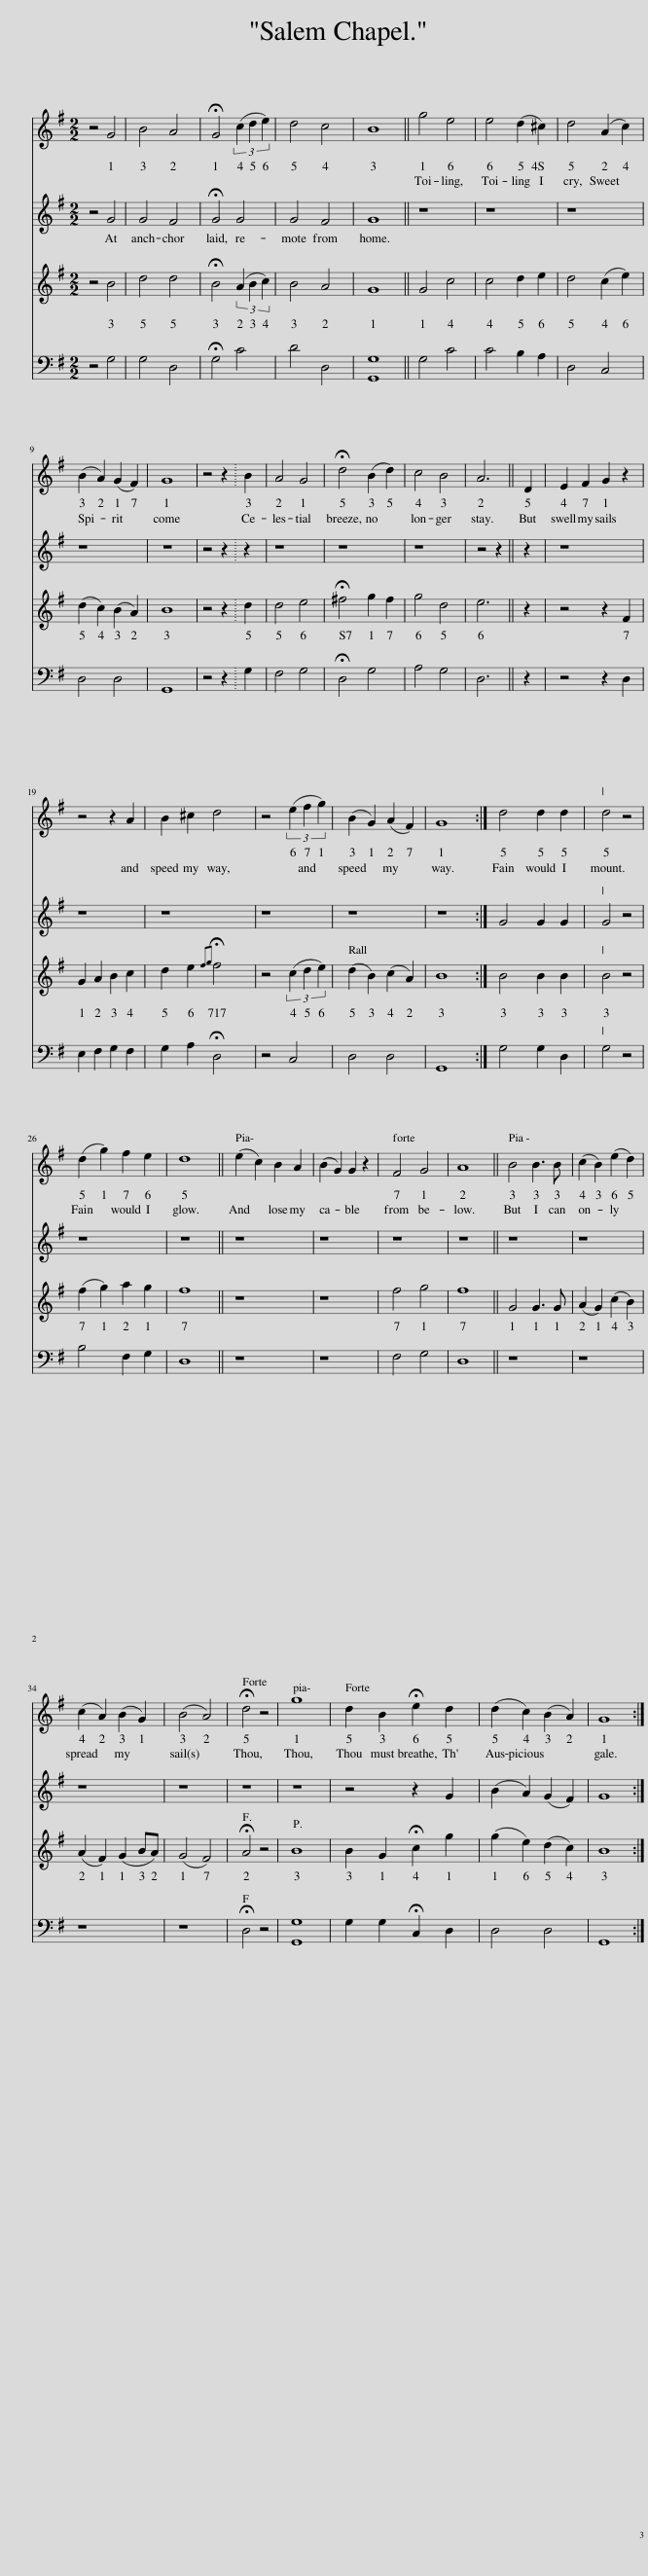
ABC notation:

X:1
%%score 1 2 3 4
L:1/8
M:2/2
I:linebreak $
K:G
V:1 treble
V:2 treble
V:3 treble
V:4 bass
V:1
 z4 G4 | B4 A4 | !fermata!G4 (3(c2 d2 e2) | d4 c4 | B8 || %5
 g4 e4 | e4 (d2 ^c2) | d4 (A2 c2) |$ (B2 A2) (G2 F2) | G8 | %10
 z4 z2 | B2 | A4 G4 | !fermata!d4 (B2 d2) | c4 B4 | %15
 A6 || D2 | E2 F2 G2 z2 |$ z4 z2 A2 | B2 ^c2 d4 | %20
 z4 (3(e2 f2 g2) | (B2 G2) (A2 F2) | G8 :| d4 d2 d2 | d4 z4 |$ %25
 (d2 g2) f2 e2 | d8 || (e2 c2) B2 A2 | (B2 G2) G2 z2 | F4 G4 | %30
 A8 || B4 B3 B | (c2 B2) (e2 d2) |$ (c2 A2) (B2 G2) | (B4 A4) | %35
 !fermata!d4 z4 | g8 | d2 B2 !fermata!e2 d2 | (d2 c2) (B2 A2) | G8 :| %40
V:2
 z4 G4 | G4 F4 | !fermata!G4 G4 | G4 F4 | G8 || %5
 z8 | z8 | z8 |$ z8 | z8 | %10
 z4 z2 | z2 | z8 | z8 | z8 | %15
 z4 z2 || z2 | z8 |$ z8 | z8 | %20
 z8 | z8 | z8 :| G4 G2 G2 | G4 z4 |$ %25
 z8 | z8 || z8 | z8 | z8 | %30
 z8 || z8 | z8 |$ z8 | z8 | %35
 z8 | z8 | z4 z2 G2 | (B2 A2) (G2 F2) | G8 :| %40
V:3
 z4 B4 | d4 d4 | !fermata!B4 (3(A2 B2 c2) | B4 A4 | G8 || %5
 G4 c4 | c4 d2 e2 | d4 (c2 e2) |$ (d2 c2) (B2 A2) | B8 | %10
 z4 z2 | d2 | d4 e4 | !fermata!^f4 g2 f2 | g4 d4 | %15
 e6 || z2 | z4 z2 F2 |$ G2 A2 B2 c2 | d2 e2{!fermata!f!fermata!g} !fermata!f4 | %20
 z4 (3(c2 d2 e2) | (d2 B2) (c2 A2) | B8 :| B4 B2 B2 | B4 z4 |$ %25
 (f2 g2) a2 g2 | f8 || z8 | z8 | f4 g4 | %30
 f8 || G4 G3 G | (A2 G2) (c2 B2) |$ (A2 F2) (G2 BA) | (G4 F4) | %35
 !fermata!A4 z4 | B8 | B2 G2 !fermata!c2 g2 | (g2 e2) (d2 c2) | B8 :| %40
V:4
 z4 G,4 | G,4 D,4 | !fermata!G,4 C4 | D4 D,4 | [G,,G,]8 || %5
 G,4 C4 | C4 B,2 A,2 | D,4 C,4 |$ D,4 D,4 | G,,8 | %10
 z4 z2 | G,2 | F,4 G,4 | !fermata!D,4 G,4 | A,4 G,4 | %15
 D,6 || z2 | z4 z2 D,2 |$ E,2 F,2 G,2 F,2 | G,2 A,2 !fermata!D,4 | %20
 z4 C,4 | D,4 D,4 | G,,8 :| G,4 G,2 D,2 | G,4 z4 |$ %25
 B,4 F,2 G,2 | D,8 || z8 | z8 | F,4 G,4 | %30
 D,8 || z8 | z8 |$ z8 | z8 | %35
 !fermata!D,4 z4 | [G,,G,]8 | G,2 G,2 !fermata!C,2 D,2 | D,4 D,4 | G,,8 :| %40
